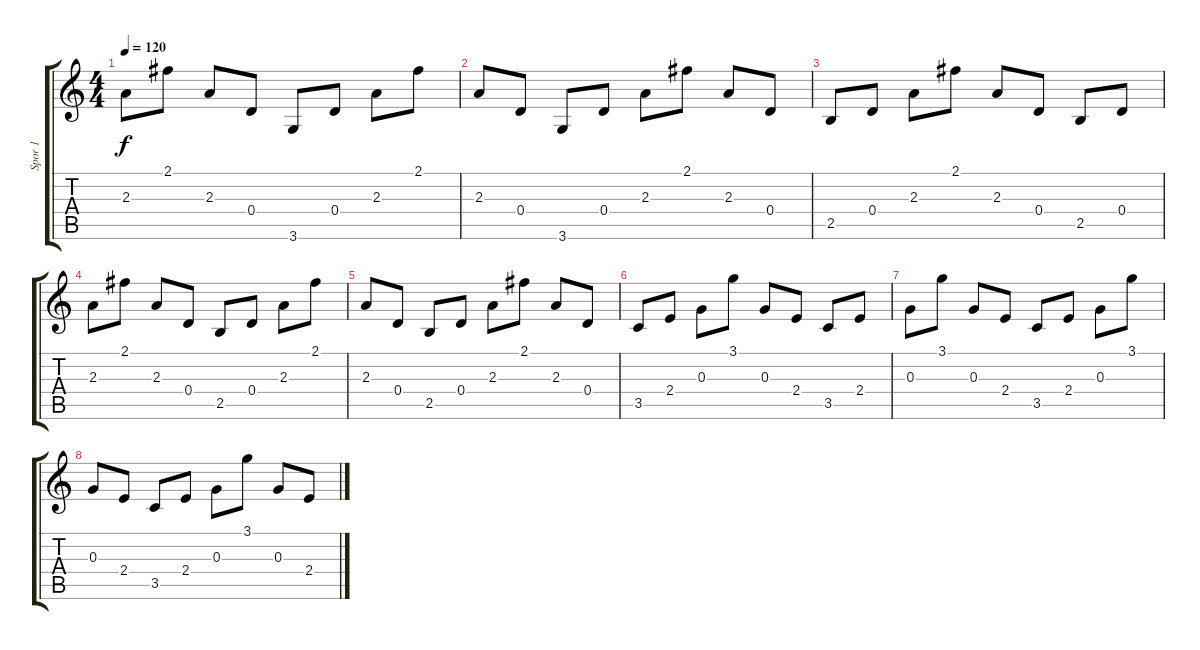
\track ("Spor 1" "Spor 1") {instrument acousticguitarsteel}
\staff {score tabs}
\tuning (E4 B3 G3 D3 A2 E2) {hide}
\ts (4 4)
\tempo 120
\clef g2
\ks c
2.3.8{dy f} 2.1.8 2.3.8 0.4.8 3.6.8 0.4.8 2.3.8 2.1.8 |
2.3.8 0.4.8 3.6.8 0.4.8 2.3.8 2.1.8 2.3.8 0.4.8 |
2.5.8 0.4.8 2.3.8 2.1.8 2.3.8 0.4.8 2.5.8 0.4.8 |
2.3.8 2.1.8 2.3.8 0.4.8 2.5.8 0.4.8 2.3.8 2.1.8 |
2.3.8 0.4.8 2.5.8 0.4.8 2.3.8 2.1.8 2.3.8 0.4.8 |
3.5.8 2.4.8 0.3.8 3.1.8 0.3.8 2.4.8 3.5.8 2.4.8 |
0.3.8 3.1.8 0.3.8 2.4.8 3.5.8 2.4.8 0.3.8 3.1.8 |
0.3.8 2.4.8 3.5.8 2.4.8 0.3.8 3.1.8 0.3.8 2.4.8
